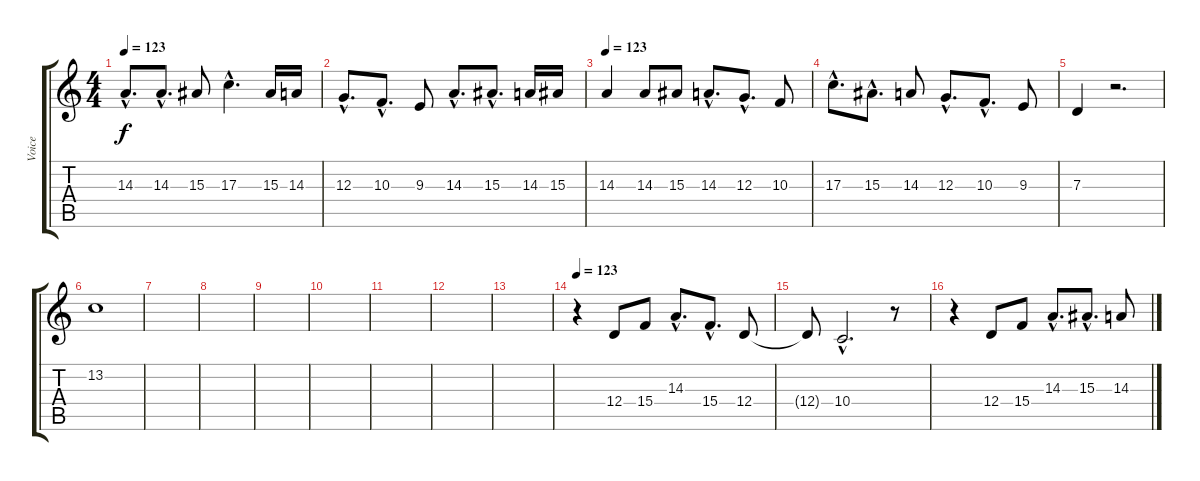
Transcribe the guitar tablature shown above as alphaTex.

\track ("Voice" "Voice") {instrument tenorsax}
\staff {score tabs}
\tuning (E4 B3 G3 D3 A2 E2) {hide}
\ts (4 4)
\tempo 123
\clef g2
\ks c
14.3{hac}.8{d dy f} 14.3{hac}.8{d} 15.3.8 17.3{hac}.4{d} 15.3.16 14.3.16 |
12.3{hac}.8{d} 10.3{hac}.8{d} 9.3.8 14.3{hac}.8{d} 15.3{hac}.8{d} 14.3.16 15.3.16 |
\tempo 123
14.3.4 14.3.8 15.3.8 14.3{hac}.8{d} 12.3{hac}.8{d} 10.3.8 |
17.3{hac}.8{d} 15.3{hac}.8{d} 14.3.8 12.3{hac}.8{d} 10.3{hac}.8{d} 9.3.8 |
7.3.4 r.2{d} |
13.2.1 |
|
|
|
|
|
|
|
\tempo 123
r.4 12.4.8 15.4.8 14.3{hac}.8{d} 15.4{hac}.8{d} 12.4.8 |
12.4{t}.8 10.4{hac}.2{d} r.8 |
r.4 12.4.8 15.4.8 14.3{hac}.8{d} 15.3{hac}.8{d} 14.3.8
